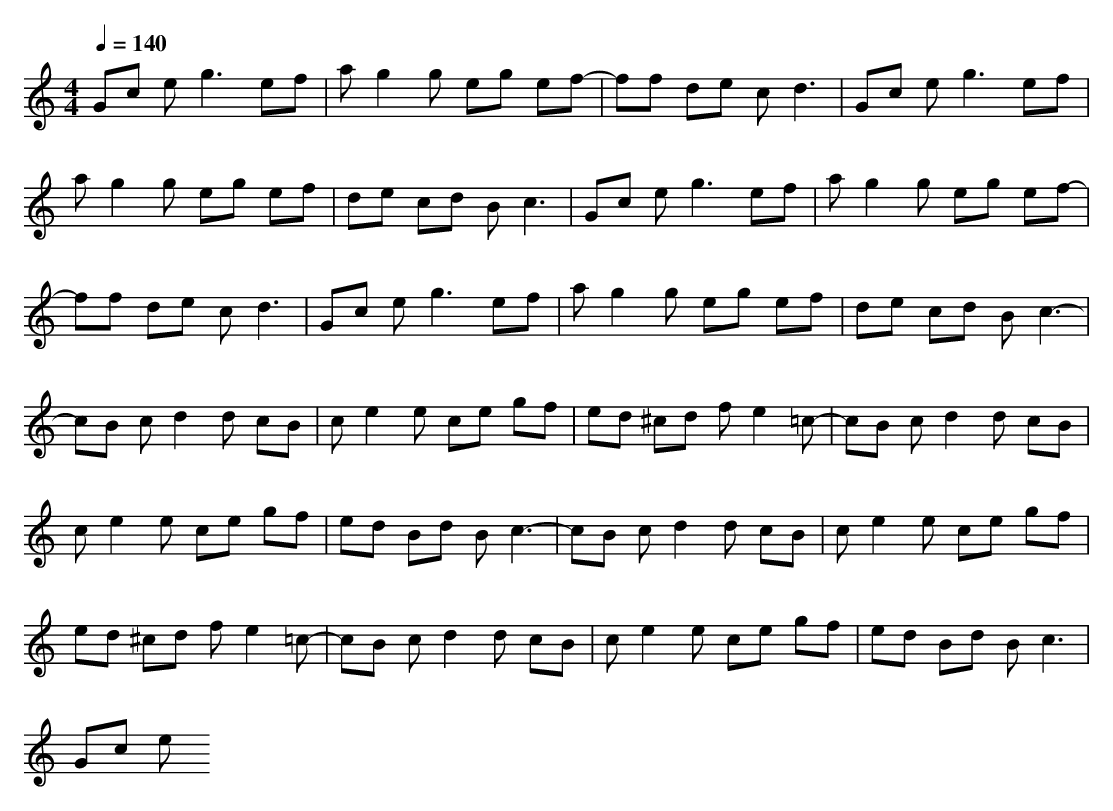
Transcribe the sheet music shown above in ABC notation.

X:1
T:
M: 4/4
L: 1/8
Q:1/4=140
K:C % 0 sharps
Gc e2<g2 ef|ag2g eg ef-|ff de c2<d2|Gc e2<g2 ef|
ag2g eg ef|de cd B2<c2|Gc e2<g2 ef|ag2g eg ef-|
ff de c2<d2|Gc e2<g2 ef|ag2g eg ef|de cd Bc3-|
cB cd2d cB|ce2e ce gf|ed ^cd fe2=c-|cB cd2d cB|
ce2e ce gf|ed Bd Bc3-|cB cd2d cB|ce2e ce gf|
ed ^cd fe2=c-|cB cd2d cB|ce2e ce gf|ed Bd B2<c2|
Gc e
